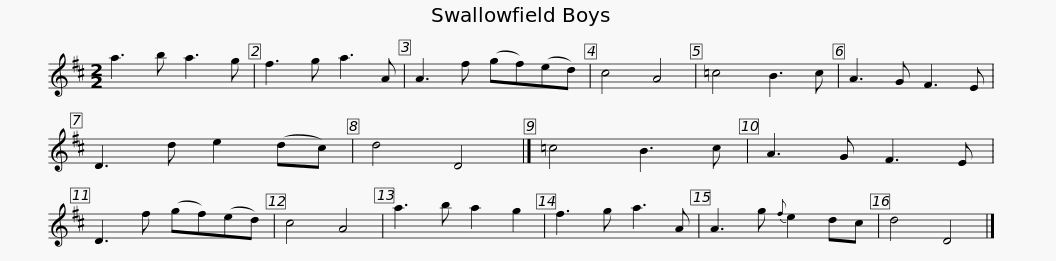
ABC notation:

X:1
L:1/8
M:2/2
I:linebreak $
K:D
V:1 treble
V:1
 a3 b a3 g | f3 g a3 A | A3 f (gf)(ed) | c4 A4 | =c4 B3 c | %5
 A3 G F3 E | D3 d e2 (dc) | d4 D4 |] =c4 B3 c |$ A3 G F3 E | %10
 D3 f (gf)(ed) | c4 A4 | a3 b a2 g2 | f3 g a3 A | A3 g{f} e2 dc | %15
 d4 D4 |] %16
